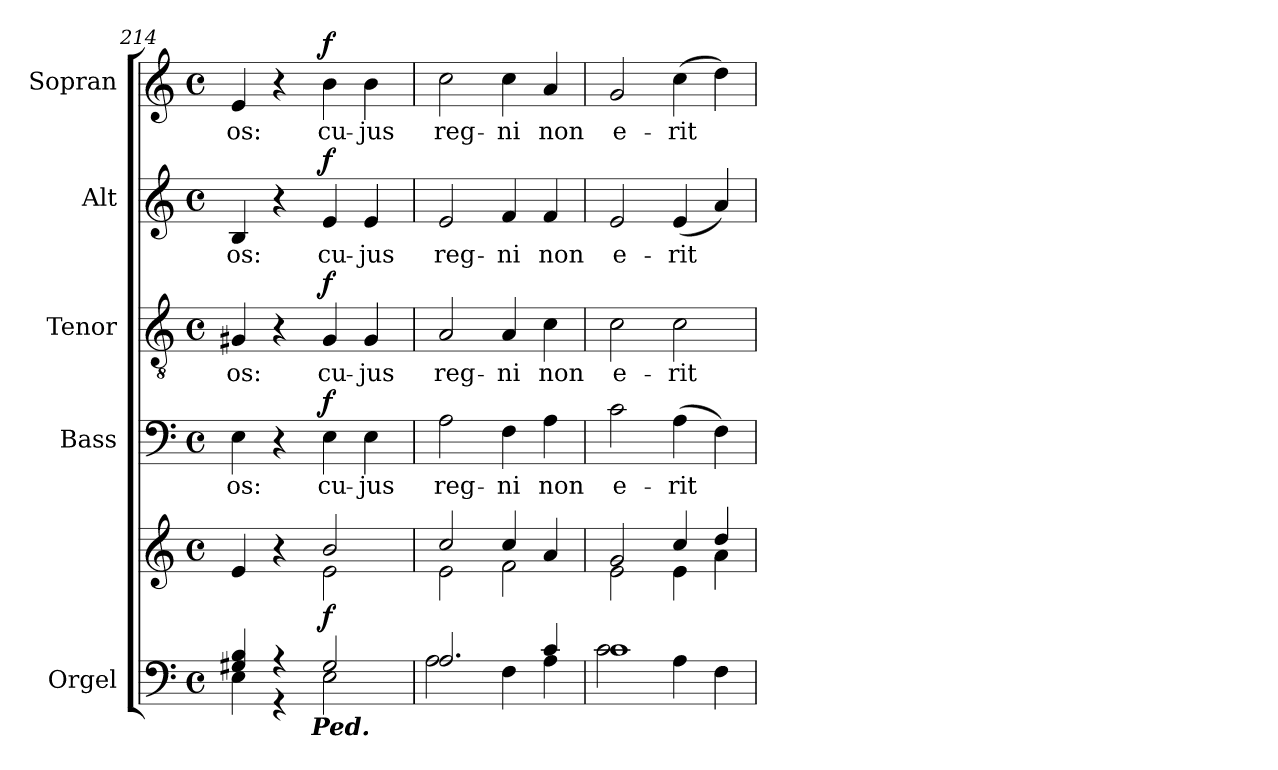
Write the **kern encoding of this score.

**kern	**kern	**dynam	**kern	**text	**dynam	**kern	**text	**dynam	**kern	**text	**dynam	**kern	**text	**dynam
*part5	*part5	*part5	*part4	*part4	*part4	*part3	*part3	*part3	*part2	*part2	*part2	*part1	*part1	*part1
*staff6	*staff5	*staff5/6	*staff4	*staff4	*staff4	*staff3	*staff3	*staff3	*staff2	*staff2	*staff2	*staff1	*staff1	*staff1
*I"Orgel	*	*	*I"Bass	*	*	*I"Tenor	*	*	*I"Alt	*	*	*I"Sopran	*	*
*I'Org.	*	*	*I'B.	*	*	*I'T.	*	*	*I'A.	*	*	*I'S.	*	*
*clefF4	*clefG2	*	*clefF4	*	*	*clefGv2	*	*	*clefG2	*	*	*clefG2	*	*
*k[]	*k[]	*	*k[]	*	*	*k[]	*	*	*k[]	*	*	*k[]	*	*
*C:	*C:	*	*C:	*	*	*C:	*	*	*C:	*	*	*C:	*	*
*M4/4	*M4/4	*	*M4/4	*	*	*M4/4	*	*	*M4/4	*	*	*M4/4	*	*
*met(c)	*met(c)	*	*met(c)	*	*	*met(c)	*	*	*met(c)	*	*	*met(c)	*	*
=214	=214	=214	=214	=214	=214	=214	=214	=214	=214	=214	=214	=214	=214	=214
*^	*^	*	*	*	*	*	*	*	*	*	*	*	*	*
!	!	!	!	!	!	!LO:LY:b	!	!	!LO:LY:b	!	!	!LO:LY:b	!	!	!LO:LY:b	!
*	*^	*	*	*	*	*	*	*	*	*	*	*	*	*	*	*
4G#X/ 4B/	4E\	4...ryy	4e/	2ryy	.	4E\	-os:	.	4G#X/	-os:	.	4B/	-os:	.	4e/	-os:	.
4r	4r	.	4r	.	.	4r	.	.	4r	.	.	4r	.	.	4r	.	.
!	!	!LO:TX:b:Bi:t=Ped.	!	!	!	!	!	!	!	!	!	!	!	!	!	!	!
.	.	2ryy	.	.	.	.	.	.	.	.	.	.	.	.	.	.	.
!	!	!	!	!	!LO:DY:b	!	!LO:LY:b	!LO:DY:a	!	!LO:LY:b	!LO:DY:a	!	!LO:LY:b	!LO:DY:a	!	!LO:LY:b	!LO:DY:a
2G#/	2E\	.	2b/	2e\	f	4E\	cu-	f	4G#/	cu-	f	4e/	cu-	f	4b\	cu-	f
!	!	!	!	!	!	!	!LO:LY:b	!	!	!LO:LY:b	!	!	!LO:LY:b	!	!	!LO:LY:b	!
.	.	.	.	.	.	4E\	-jus	.	4G#/	-jus	.	4e/	-jus	.	4b\	-jus	.
.	.	32ryy	.	.	.	.	.	.	.	.	.	.	.	.	.	.	.
=215	=215	=215	=215	=215	=215	=215	=215	=215	=215	=215	=215	=215	=215	=215	=215	=215	=215
!	!	!	!	!	!	!	!LO:LY:b	!	!	!LO:LY:b	!	!	!LO:LY:b	!	!	!LO:LY:b	!
*	*v	*v	*	*	*	*	*	*	*	*	*	*	*	*	*	*	*
2.A/	2A\	2cc/	2e\	.	2A\	reg-	.	2A/	reg-	.	2e/	reg-	.	2cc\	reg-	.
!	!	!	!	!	!	!LO:LY:b	!	!	!LO:LY:b	!	!	!LO:LY:b	!	!	!LO:LY:b	!
.	4F\	4cc/	2f\	.	4F\	-ni	.	4A/	-ni	.	4f/	-ni	.	4cc\	-ni	.
!	!	!	!	!	!	!LO:LY:b	!	!	!LO:LY:b	!	!	!LO:LY:b	!	!	!LO:LY:b	!
4c/	4A\	4a/	.	.	4A\	non	.	4c\	non	.	4f/	non	.	4a/	non	.
!!LO:PB:g=z
=216	=216	=216	=216	=216	=216	=216	=216	=216	=216	=216	=216	=216	=216	=216	=216	=216
!	!	!	!	!	!	!LO:LY:b	!	!	!LO:LY:b	!	!	!LO:LY:b	!	!	!LO:LY:b	!
1c	2c\	2g/	2e\	.	2c\	e-	.	2c\	e-	.	2e/	e-	.	2g/	e-	.
!	!	!	!	!	!	!LO:LY:b	!	!	!LO:LY:b	!	!	!LO:LY:b	!	!	!LO:LY:b	!
.	4A\	4cc/	4e\	.	(>4A\	-rit	.	2c\	-rit	.	(<4e/	-rit	.	(>4cc\	-rit	.
.	4F\	4dd/	4a\	.	4F\)	.	.	.	.	.	4a/)	.	.	4dd\)	.	.
*v	*v	*	*	*	*	*	*	*	*	*	*	*	*	*	*	*
*	*v	*v	*	*	*	*	*	*	*	*	*	*	*	*	*
=	=	=	=	=	=	=	=	=	=	=	=	=	=	=
*-	*-	*-	*-	*-	*-	*-	*-	*-	*-	*-	*-	*-	*-	*-
